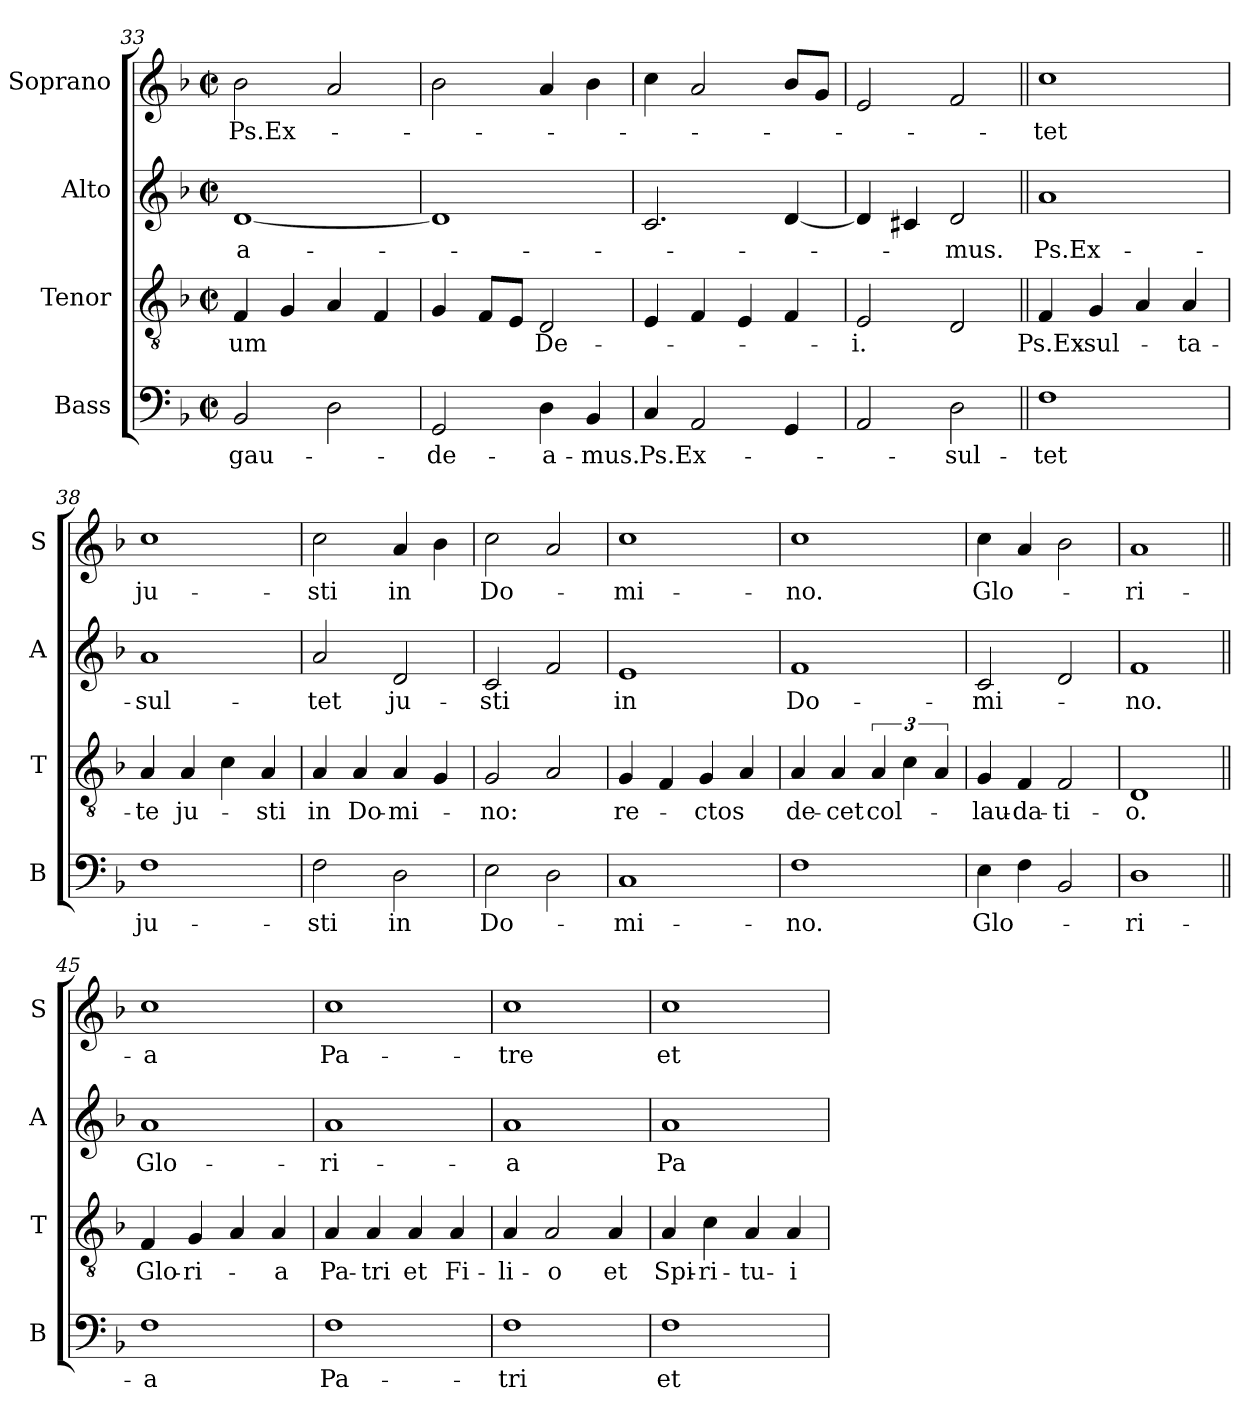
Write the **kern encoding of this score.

**kern	**text	**kern	**text	**kern	**text	**kern	**text
*part4	*part4	*part3	*part3	*part2	*part2	*part1	*part1
*staff4	*staff4	*staff3	*staff3	*staff2	*staff2	*staff1	*staff1
*I"Bass	*	*I"Tenor	*	*I"Alto	*	*I"Soprano	*
*I'B	*	*I'T	*	*I'A	*	*I'S	*
*clefF4	*	*clefGv2	*	*clefG2	*	*clefG2	*
*k[b-]	*	*k[b-]	*	*k[b-]	*	*k[b-]	*
*F:	*	*F:	*	*F:	*	*F:	*
*M2/2	*	*M2/2	*	*M2/2	*	*M2/2	*
*met(c|)	*	*met(c|)	*	*met(c|)	*	*met(c|)	*
=33	=33	=33	=33	=33	=33	=33	=33
2BB-/	gau-	4F/	-um	[1d	-a-	2b-\	-Ps.Ex-
.	.	4G/	.	.	.	.	.
2D\	.	4A/	.	.	.	2a/	.
.	.	4F/	.	.	.	.	.
=34	=34	=34	=34	=34	=34	=34	=34
2GG/	-de-	4G/	.	1d]	.	2b-\	.
.	.	8F/L	.	.	.	.	.
.	.	8E/J	.	.	.	.	.
4D\	-a-	2D/	De-	.	.	4a/	.
4BB-/	-mus.	.	.	.	.	4b-\	.
=35	=35	=35	=35	=35	=35	=35	=35
4C/	Ps.Ex-	4E/	.	2.c/	.	4cc\	.
2AA/	.	4F/	.	.	.	2a/	.
.	.	4E/	.	.	.	.	.
4GG/	.	4F/	.	[4d/	.	8b-/L	.
.	.	.	.	.	.	8g/J	.
=36	=36	=36	=36	=36	=36	=36	=36
2AA/	.	2E/	-i.	4d/]	.	2e/	.
.	.	.	.	4c#X/	.	.	.
2D\	-sul-	2D/	.	2d/	-mus.	2f/	.
!!LO:PB:g=z
=37||	=37||	=37||	=37||	=37||	=37||	=37||	=37||
1F	-tet	4F/	Ps.Ex-	1a	Ps.Ex-	1cc	-tet
.	.	4G/	-sul-	.	.	.	.
.	.	4A/	.	.	.	.	.
.	.	4A/	-ta-	.	.	.	.
=38	=38	=38	=38	=38	=38	=38	=38
1F	ju-	4A/	-te	1a	-sul-	1cc	ju-
.	.	4A/	ju-	.	.	.	.
.	.	4c\	.	.	.	.	.
.	.	4A/	-sti	.	.	.	.
=39	=39	=39	=39	=39	=39	=39	=39
2F\	-sti	4A/	in	2a/	-tet	2cc\	-sti
.	.	4A/	Do-	.	.	.	.
2D\	in	4A/	-mi-	2d/	ju-	4a/	in
.	.	4G/	.	.	.	4b-\	.
=40	=40	=40	=40	=40	=40	=40	=40
2E\	Do-	2G/	-no:	2c/	-sti	2cc\	Do-
2D\	.	2A/	.	2f/	.	2a/	.
=41	=41	=41	=41	=41	=41	=41	=41
1C	-mi-	4G/	re-	1e	in	1cc	-mi-
.	.	4F/	.	.	.	.	.
.	.	4G/	-ctos	.	.	.	.
.	.	4A/	.	.	.	.	.
=42	=42	=42	=42	=42	=42	=42	=42
1F	-no.	4A/	de-	1f	Do-	1cc	-no.
.	.	4A/	-cet	.	.	.	.
.	.	6A/	col-	.	.	.	.
.	.	6c\	.	.	.	.	.
.	.	6A/	.	.	.	.	.
!!LO:LB:g=z
=43	=43	=43	=43	=43	=43	=43	=43
4E\	Glo-	4G/	-lau-	2c/	-mi-	4cc\	Glo-
4F\	.	4F/	-da-	.	.	4a/	.
2BB-/	.	2F/	-ti-	2d/	.	2b-\	.
=44	=44	=44	=44	=44	=44	=44	=44
1D	-ri-	1D	-o.	1f	-no.	1a	-ri-
=45||	=45||	=45||	=45||	=45||	=45||	=45||	=45||
1F	-a	4F/	Glo-	1a	Glo-	1cc	-a
.	.	4G/	-ri-	.	.	.	.
.	.	4A/	.	.	.	.	.
.	.	4A/	-a	.	.	.	.
=46	=46	=46	=46	=46	=46	=46	=46
1F	Pa-	4A/	Pa-	1a	-ri-	1cc	Pa-
.	.	4A/	-tri	.	.	.	.
.	.	4A/	et	.	.	.	.
.	.	4A/	Fi-	.	.	.	.
=47	=47	=47	=47	=47	=47	=47	=47
1F	-tri	4A/	-li-	1a	-a	1cc	-tre
.	.	2A/	-o	.	.	.	.
.	.	4A/	et	.	.	.	.
=48	=48	=48	=48	=48	=48	=48	=48
1F	et	4A/	Spi-	1a	Pa-	1cc	et
.	.	4c\	-ri-	.	.	.	.
.	.	4A/	-tu-	.	.	.	.
.	.	4A/	-i	.	.	.	.
=	=	=	=	=	=	=	=
*-	*-	*-	*-	*-	*-	*-	*-
